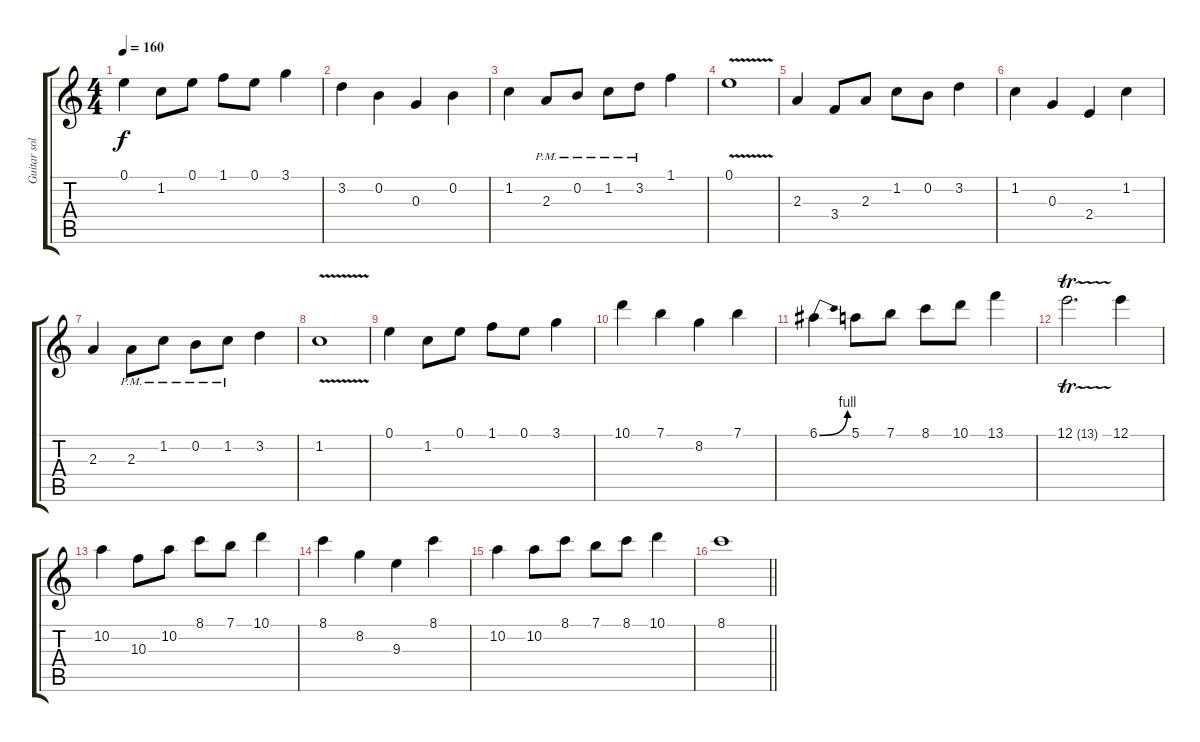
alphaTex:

\track ("Guitar solo 1" "Guitar sol") {instrument distortionguitar}
\staff {score tabs}
\tuning (E4 B3 G3 D3 A2 E2) {hide}
\ts (4 4)
\tempo 160
\clef g2
\ks c
0.1.4{dy f} 1.2.8 0.1.8 1.1.8 0.1.8 3.1.4 |
3.2.4 0.2.4 0.3.4 0.2.4 |
1.2.4 2.3{pm}.8 0.2{pm}.8 1.2{pm}.8 3.2{pm}.8 1.1.4 |
0.1{v}.1 |
2.3.4 3.4.8 2.3.8 1.2.8 0.2.8 3.2.4 |
1.2.4 0.3.4 2.4.4 1.2.4 |
2.3.4 2.3{pm}.8 1.2{pm}.8 0.2{pm}.8 1.2{pm}.8 3.2.4 |
1.2{v}.1 |
0.1.4 1.2.8 0.1.8 1.1.8 0.1.8 3.1.4 |
10.1.4 7.1.4 8.2.4 7.1.4 |
6.1{be (bend 0 0 60 4)}.4 5.1.8 7.1.8 8.1.8 10.1.8 13.1.4 |
12.1{tr (13 16)}.2{d} 12.1.4 |
10.2.4 10.3.8 10.2.8 8.1.8 7.1.8 10.1.4 |
8.1.4 8.2.4 9.3.4 8.1.4 |
10.2.4 10.2.8 8.1.8 7.1.8 8.1.8 10.1.4 |
\barLineRight lightlight
8.1.1
